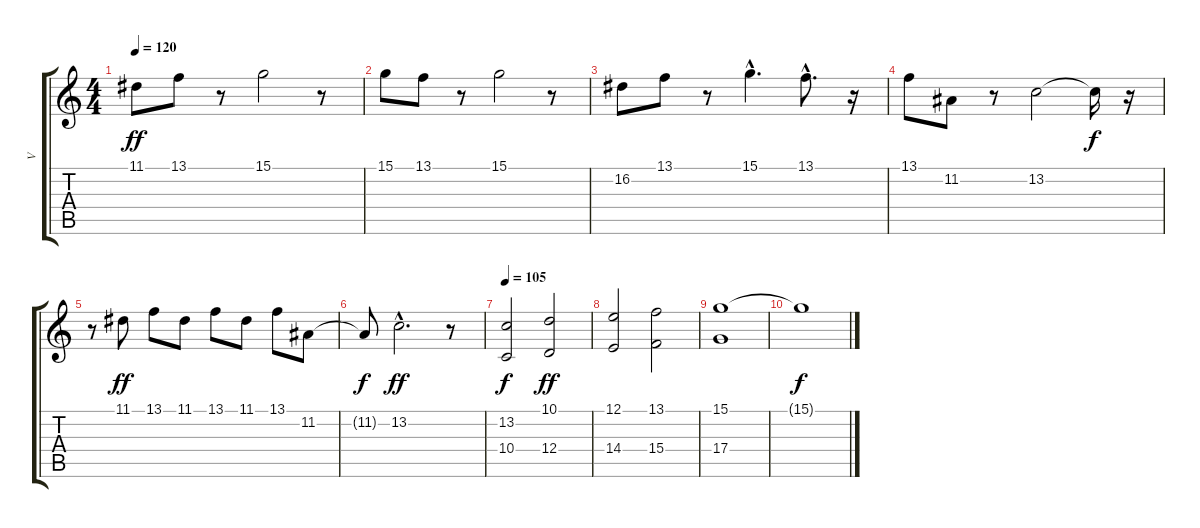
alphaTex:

\track ("V" "V") {instrument flute}
\staff {score tabs}
\tuning (E4 B3 G3 D3 A2 E2) {hide}
\ts (4 4)
\tempo 120
\clef g2
\ks c
11.1.8{dy ff} 13.1.8 r.8 15.1.2 r.8 |
15.1.8 13.1.8 r.8 15.1.2 r.8 |
16.2.8 13.1.8 r.8 15.1{hac}.4{d} 13.1{hac}.8{d} r.16 |
13.1.8 11.2.8 r.8 13.2.2 13.2{t}.16{dy f} r.16 |
r.8 11.1.8{dy ff} 13.1.8 11.1.8 13.1.8 11.1.8 13.1.8 11.2.8 |
11.2{t}.8{dy f} 13.2{hac}.2{d dy ff} r.8 |
\tempo 105
(13.2 10.4).2{dy f} (10.1 12.4).2{dy ff} |
(12.1 14.4).2 (13.1 15.4).2 |
(15.1 17.4).1 |
15.1{t}.1{dy f}
